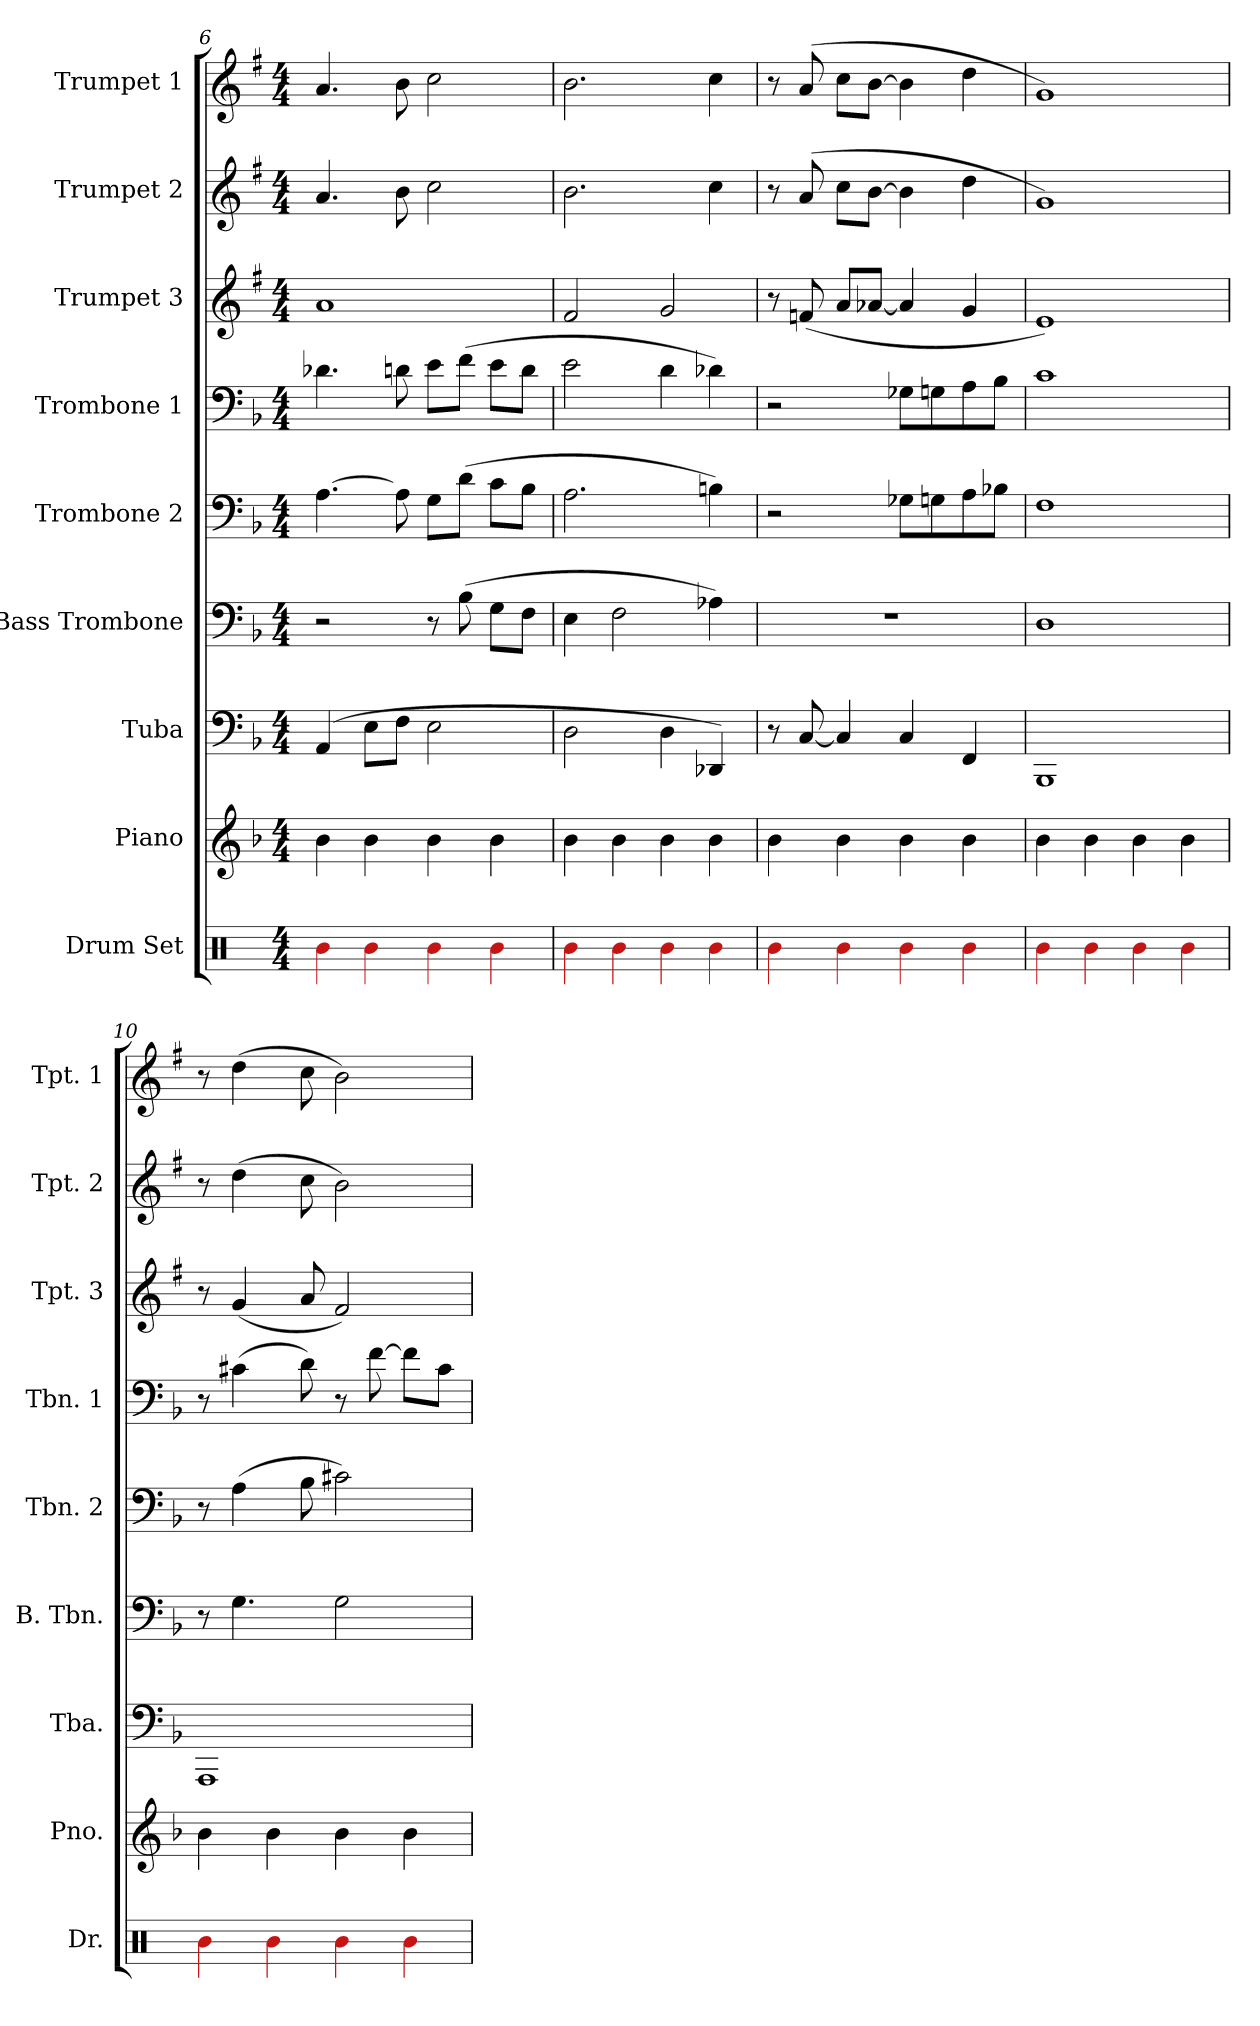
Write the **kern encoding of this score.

**kern	**kern	**kern	**kern	**kern	**kern	**kern	**kern	**kern
*part9	*part8	*part7	*part6	*part5	*part4	*part3	*part2	*part1
*staff9	*staff8	*staff7	*staff6	*staff5	*staff4	*staff3	*staff2	*staff1
*I"Drum Set	*I"Piano	*I"Tuba	*I"Bass Trombone	*I"Trombone 2	*I"Trombone 1	*I"Trumpet 3	*I"Trumpet 2	*I"Trumpet 1
*I'Dr.	*I'Pno.	*I'Tba.	*I'B. Tbn.	*I'Tbn. 2	*I'Tbn. 1	*I'Tpt. 3	*I'Tpt. 2	*I'Tpt. 1
!!LO:PB:g=z
*clefX	*clefG2	*clefF4	*clefF4	*clefF4	*clefF4	*clefG2	*clefG2	*clefG2
*	*	*	*	*	*	*ITrd1c2	*ITrd1c2	*ITrd1c2
*k[]	*k[b-]	*k[b-]	*k[b-]	*k[b-]	*k[b-]	*k[b-]	*k[b-]	*k[b-]
*	*F:	*F:	*F:	*F:	*F:	*F:	*F:	*F:
*M4/4	*M4/4	*M4/4	*M4/4	*M4/4	*M4/4	*M4/4	*M4/4	*M4/4
=6	=6	=6	=6	=6	=6	=6	=6	=6
4b	4b-	(>4AA/	2r	[4.A\	4.d-X\	1g	4.g/	4.g/
4b	4b-	8E\L	.	.	.	.	.	.
.	.	8F\J	.	8A\]	8dn\	.	8a\	8a\
4b	4b-	2E\	8r	8G\L	8e\L	.	2b-\	2b-\
.	.	.	(>8B-\	(>8d\J	(>8f\J	.	.	.
4b	4b-	.	8G\L	8c\L	8e\L	.	.	.
.	.	.	8F\J	8B-\J	8d\J	.	.	.
=7	=7	=7	=7	=7	=7	=7	=7	=7
4b	4b-	2D\	4E\	2.A\	2e\	2e/	2.a\	2.a\
4b	4b-	.	2F\	.	.	.	.	.
4b	4b-	4D\	.	.	4d\	2f/	.	.
4b	4b-	4DD-X/)	4A-X\)	4Bn\)	4d-X\)	.	4b-\	4b-\
=8	=8	=8	=8	=8	=8	=8	=8	=8
4b	4b-	8r	1r	2r	2r	8r	8r	8r
.	.	[8C/	.	.	.	(<8e-X/	(>8g/	(>8g/
4b	4b-	4C/]	.	.	.	8g/L	8b-\L	8b-\L
.	.	.	.	.	.	[8g-X/J	[8a\J	[8a\J
4b	4b-	4C/	.	8G-X\L	8G-X\L	4g-/]	4a\]	4a\]
.	.	.	.	8Gn\	8Gn\	.	.	.
4b	4b-	4FF/	.	8A\	8A\	4f/	4cc\	4cc\
.	.	.	.	8B-X\J	8B-\J	.	.	.
=9	=9	=9	=9	=9	=9	=9	=9	=9
4b	4b-	1BBB-	1D	1F	1c	1d)	1f)	1f)
4b	4b-	.	.	.	.	.	.	.
4b	4b-	.	.	.	.	.	.	.
4b	4b-	.	.	.	.	.	.	.
!!LO:PB:g=z
=10	=10	=10	=10	=10	=10	=10	=10	=10
4b	4b-	1AAA	8r	8r	8r	8r	8r	8r
.	.	.	4.G\	(>4A\	(>4c#X\	(<4f/	(>4cc\	(>4cc\
4b	4b-	.	.	.	.	.	.	.
.	.	.	.	8B-\	8d\)	8g/	8b-\	8b-\
4b	4b-	.	2G\	2c#X\)	8r	2e/)	2a\)	2a\)
.	.	.	.	.	[8f\	.	.	.
4b	4b-	.	.	.	8f\L]	.	.	.
.	.	.	.	.	8c#\J	.	.	.
=	=	=	=	=	=	=	=	=
*-	*-	*-	*-	*-	*-	*-	*-	*-
